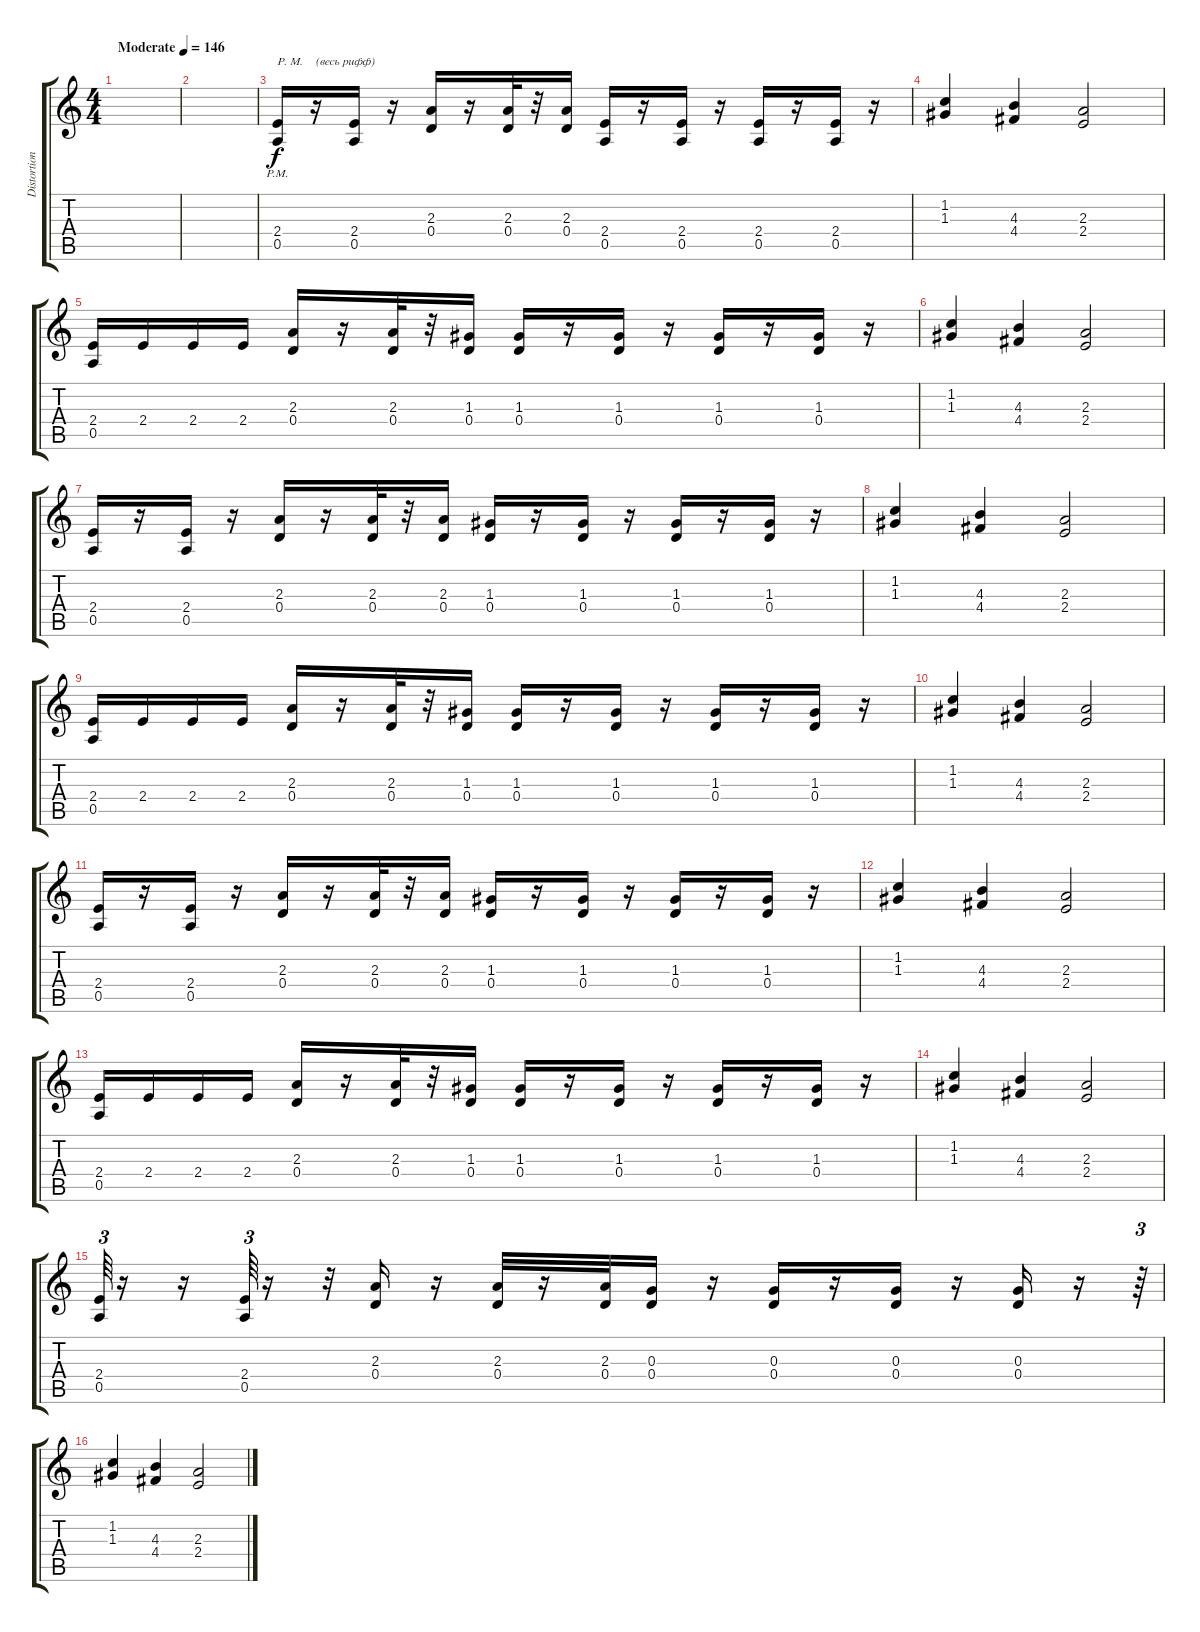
\track ("Distortion" "Distortion") {instrument distortionguitar}
\staff {score tabs}
\tuning (E4 B3 G3 D3 A2 E2) {hide}
\ts (4 4)
\tempo (146 "Moderate")
\clef g2
\ks c
|
|
(2.4{pm} 0.5).16{txt "Р. М. "} r.16{txt "(весь рифф)"} (2.4 0.5).16 r.16 (2.3 0.4).16 r.16 (2.3 0.4).32 r.32 (2.3 0.4).16 (2.4 0.5).16 r.16 (2.4 0.5).16 r.16 (2.4 0.5).16 r.16 (2.4 0.5).16 r.16 |
(1.2 1.3).4 (4.3 4.4).4 (2.3 2.4).2 |
(2.4 0.5).16 2.4.16 2.4.16 2.4.16 (2.3 0.4).16 r.16 (2.3 0.4).32 r.32 (1.3 0.4).16 (1.3 0.4).16 r.16 (1.3 0.4).16 r.16 (1.3 0.4).16 r.16 (1.3 0.4).16 r.16 |
(1.2 1.3).4 (4.3 4.4).4 (2.3 2.4).2 |
(2.4 0.5).16 r.16 (2.4 0.5).16 r.16 (2.3 0.4).16 r.16 (2.3 0.4).32 r.32 (2.3 0.4).16 (1.3 0.4).16 r.16 (1.3 0.4).16 r.16 (1.3 0.4).16 r.16 (1.3 0.4).16 r.16 |
(1.2 1.3).4 (4.3 4.4).4 (2.3 2.4).2 |
(2.4 0.5).16 2.4.16 2.4.16 2.4.16 (2.3 0.4).16 r.16 (2.3 0.4).32 r.32 (1.3 0.4).16 (1.3 0.4).16 r.16 (1.3 0.4).16 r.16 (1.3 0.4).16 r.16 (1.3 0.4).16 r.16 |
(1.2 1.3).4 (4.3 4.4).4 (2.3 2.4).2 |
(2.4 0.5).16 r.16 (2.4 0.5).16 r.16 (2.3 0.4).16 r.16 (2.3 0.4).32 r.32 (2.3 0.4).16 (1.3 0.4).16 r.16 (1.3 0.4).16 r.16 (1.3 0.4).16 r.16 (1.3 0.4).16 r.16 |
(1.2 1.3).4 (4.3 4.4).4 (2.3 2.4).2 |
(2.4 0.5).16 2.4.16 2.4.16 2.4.16 (2.3 0.4).16 r.16 (2.3 0.4).32 r.32 (1.3 0.4).16 (1.3 0.4).16 r.16 (1.3 0.4).16 r.16 (1.3 0.4).16 r.16 (1.3 0.4).16 r.16 |
(1.2 1.3).4 (4.3 4.4).4 (2.3 2.4).2 |
(2.4 0.5).64{tu (3 2)} r.16 r.16 (2.4 0.5).64{tu (3 2)} r.16 r.32 (2.3 0.4).16 r.16 (2.3 0.4).32 r.16 (2.3 0.4).32 (0.3 0.4).16 r.16 (0.3 0.4).16 r.16 (0.3 0.4).16 r.16 (0.3 0.4).16 r.16 r.64{tu (3 2)} |
(1.2 1.3).4 (4.3 4.4).4 (2.3 2.4).2
